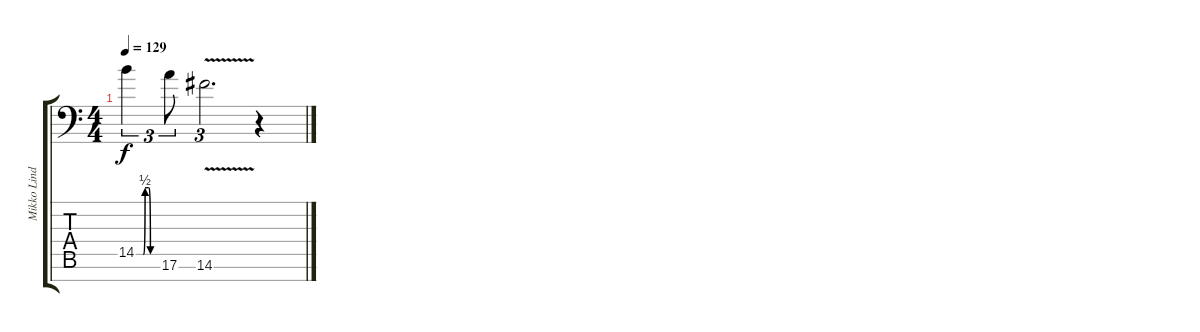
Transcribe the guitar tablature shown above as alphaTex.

\track ("Mikko Lindström" "Mikko Lind") {instrument acousticguitarsteel}
\staff {score tabs}
\tuning (E4 B3 G3 D3 A2 E2 C-1) {hide}
\ts (4 4)
\tempo 129
\clef f4
\ks c
14.5{be (custom 0 0 10 0 20 0 25 2 30 2 35 2 40 0 60 0)}.4{tu (3 2) dy f} 17.6.8{tu (3 2)} 14.6{v}.2{d tu (3 2)} r.4
